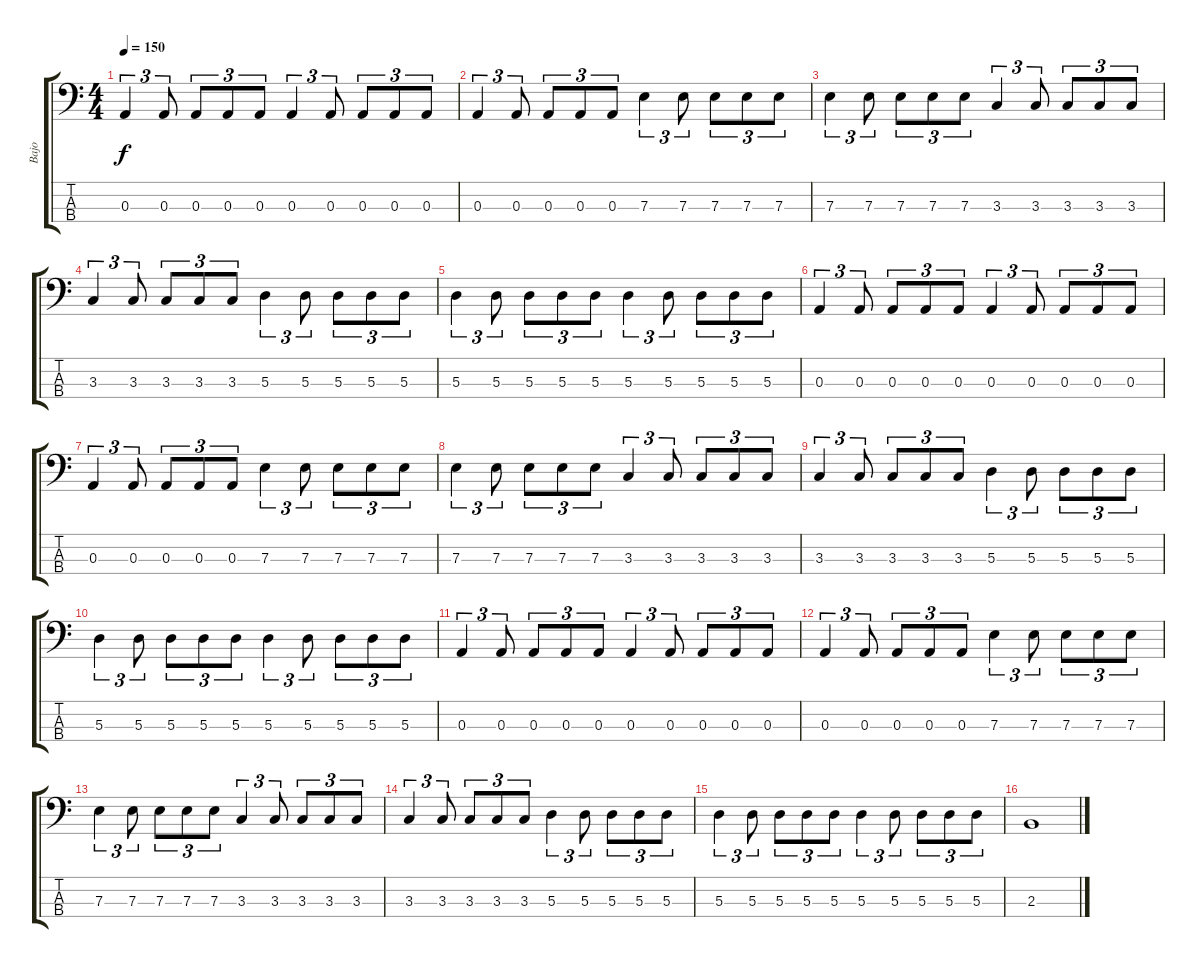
\track ("Bajo" "Bajo") {instrument electricbasspick}
\staff {score tabs}
\tuning (G2 D2 A1 E1) {hide}
\ts (4 4)
\tempo 150
\clef f4
\ks c
0.3.4{tu (3 2) dy f} 0.3.8{tu (3 2)} 0.3.8{tu (3 2)} 0.3.8{tu (3 2)} 0.3.8{tu (3 2)} 0.3.4{tu (3 2)} 0.3.8{tu (3 2)} 0.3.8{tu (3 2)} 0.3.8{tu (3 2)} 0.3.8{tu (3 2)} |
0.3.4{tu (3 2)} 0.3.8{tu (3 2)} 0.3.8{tu (3 2)} 0.3.8{tu (3 2)} 0.3.8{tu (3 2)} 7.3.4{tu (3 2)} 7.3.8{tu (3 2)} 7.3.8{tu (3 2)} 7.3.8{tu (3 2)} 7.3.8{tu (3 2)} |
7.3.4{tu (3 2)} 7.3.8{tu (3 2)} 7.3.8{tu (3 2)} 7.3.8{tu (3 2)} 7.3.8{tu (3 2)} 3.3.4{tu (3 2)} 3.3.8{tu (3 2)} 3.3.8{tu (3 2)} 3.3.8{tu (3 2)} 3.3.8{tu (3 2)} |
3.3.4{tu (3 2)} 3.3.8{tu (3 2)} 3.3.8{tu (3 2)} 3.3.8{tu (3 2)} 3.3.8{tu (3 2)} 5.3.4{tu (3 2)} 5.3.8{tu (3 2)} 5.3.8{tu (3 2)} 5.3.8{tu (3 2)} 5.3.8{tu (3 2)} |
5.3.4{tu (3 2)} 5.3.8{tu (3 2)} 5.3.8{tu (3 2)} 5.3.8{tu (3 2)} 5.3.8{tu (3 2)} 5.3.4{tu (3 2)} 5.3.8{tu (3 2)} 5.3.8{tu (3 2)} 5.3.8{tu (3 2)} 5.3.8{tu (3 2)} |
0.3.4{tu (3 2)} 0.3.8{tu (3 2)} 0.3.8{tu (3 2)} 0.3.8{tu (3 2)} 0.3.8{tu (3 2)} 0.3.4{tu (3 2)} 0.3.8{tu (3 2)} 0.3.8{tu (3 2)} 0.3.8{tu (3 2)} 0.3.8{tu (3 2)} |
0.3.4{tu (3 2)} 0.3.8{tu (3 2)} 0.3.8{tu (3 2)} 0.3.8{tu (3 2)} 0.3.8{tu (3 2)} 7.3.4{tu (3 2)} 7.3.8{tu (3 2)} 7.3.8{tu (3 2)} 7.3.8{tu (3 2)} 7.3.8{tu (3 2)} |
7.3.4{tu (3 2)} 7.3.8{tu (3 2)} 7.3.8{tu (3 2)} 7.3.8{tu (3 2)} 7.3.8{tu (3 2)} 3.3.4{tu (3 2)} 3.3.8{tu (3 2)} 3.3.8{tu (3 2)} 3.3.8{tu (3 2)} 3.3.8{tu (3 2)} |
3.3.4{tu (3 2)} 3.3.8{tu (3 2)} 3.3.8{tu (3 2)} 3.3.8{tu (3 2)} 3.3.8{tu (3 2)} 5.3.4{tu (3 2)} 5.3.8{tu (3 2)} 5.3.8{tu (3 2)} 5.3.8{tu (3 2)} 5.3.8{tu (3 2)} |
5.3.4{tu (3 2)} 5.3.8{tu (3 2)} 5.3.8{tu (3 2)} 5.3.8{tu (3 2)} 5.3.8{tu (3 2)} 5.3.4{tu (3 2)} 5.3.8{tu (3 2)} 5.3.8{tu (3 2)} 5.3.8{tu (3 2)} 5.3.8{tu (3 2)} |
0.3.4{tu (3 2)} 0.3.8{tu (3 2)} 0.3.8{tu (3 2)} 0.3.8{tu (3 2)} 0.3.8{tu (3 2)} 0.3.4{tu (3 2)} 0.3.8{tu (3 2)} 0.3.8{tu (3 2)} 0.3.8{tu (3 2)} 0.3.8{tu (3 2)} |
0.3.4{tu (3 2)} 0.3.8{tu (3 2)} 0.3.8{tu (3 2)} 0.3.8{tu (3 2)} 0.3.8{tu (3 2)} 7.3.4{tu (3 2)} 7.3.8{tu (3 2)} 7.3.8{tu (3 2)} 7.3.8{tu (3 2)} 7.3.8{tu (3 2)} |
7.3.4{tu (3 2)} 7.3.8{tu (3 2)} 7.3.8{tu (3 2)} 7.3.8{tu (3 2)} 7.3.8{tu (3 2)} 3.3.4{tu (3 2)} 3.3.8{tu (3 2)} 3.3.8{tu (3 2)} 3.3.8{tu (3 2)} 3.3.8{tu (3 2)} |
3.3.4{tu (3 2)} 3.3.8{tu (3 2)} 3.3.8{tu (3 2)} 3.3.8{tu (3 2)} 3.3.8{tu (3 2)} 5.3.4{tu (3 2)} 5.3.8{tu (3 2)} 5.3.8{tu (3 2)} 5.3.8{tu (3 2)} 5.3.8{tu (3 2)} |
5.3.4{tu (3 2)} 5.3.8{tu (3 2)} 5.3.8{tu (3 2)} 5.3.8{tu (3 2)} 5.3.8{tu (3 2)} 5.3.4{tu (3 2)} 5.3.8{tu (3 2)} 5.3.8{tu (3 2)} 5.3.8{tu (3 2)} 5.3.8{tu (3 2)} |
2.3.1
